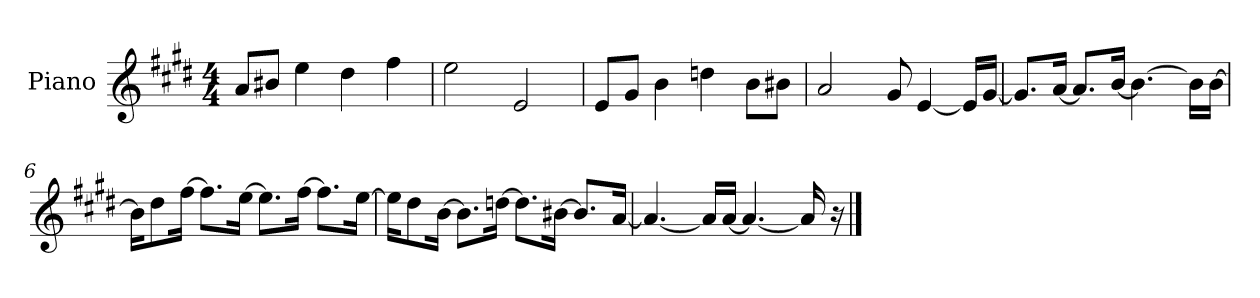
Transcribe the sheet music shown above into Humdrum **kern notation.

**kern
*part1
*staff1
*I"Piano
*I'P-no
*clefG2
*k[f#c#g#d#]
*M4/4
*MM90
=1
8a/L
8b#X/J
4ee\
4dd#\
4ff#\
=2
2ee\
2e/
=3
8e/L
8g#/J
4b\
4ddn\
8b\L
8b#X\J
=4
2a/
8g#/
[4e/
16e/LL]
[16g#/JJ
=5
8.g#/L]
[16a/Jk
8.a/L]
[16b/Jk
4.b\_
16b\LL]
[16b\JJ
!!LO:LB:g=z
=6
16b\KL]
8dd#\
[16ff#\Jk
8.ff#\L]
[16ee\Jk
8.ee\L]
[16ff#\Jk
8.ff#\L]
[16ee\Jk
=7
16ee\KL]
8dd#\
[16b\Jk
8.b\L]
[16ddn\Jk
8.dd\L]
[16b#X\Jk
8.b#/L]
[16a/Jk
=8
4.a/_
16a/LL]
[16a/JJ
4.a/_
16a/]
16r
==
*-
